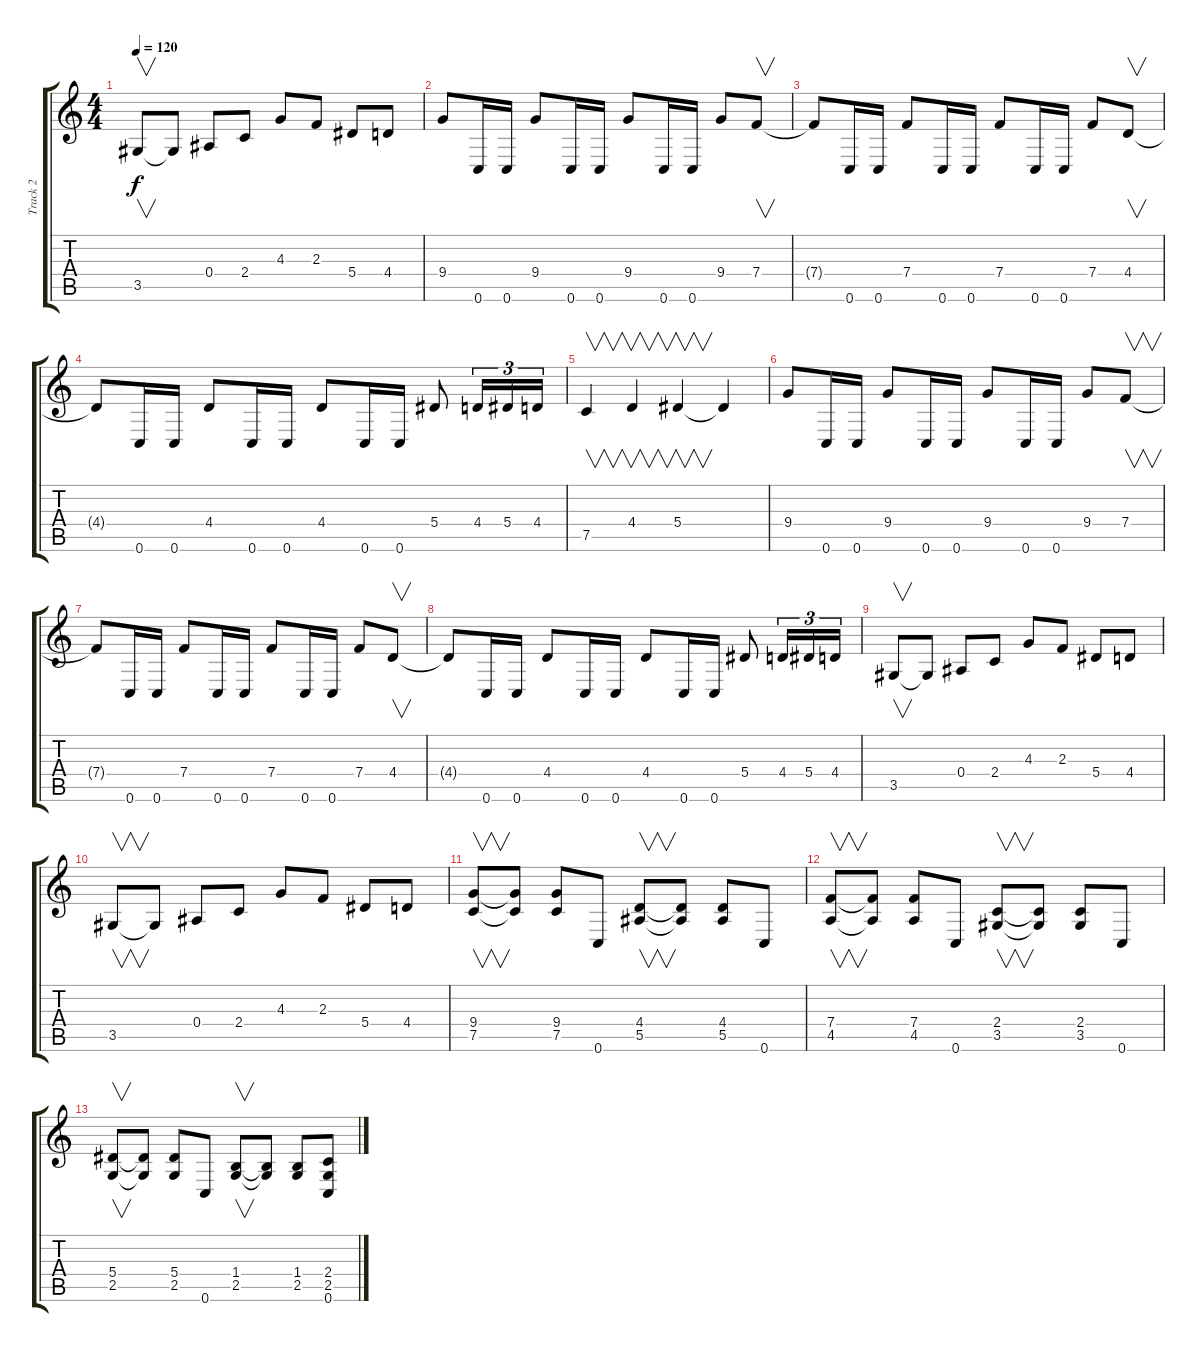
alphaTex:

\track ("Track 2" "Track 2") {instrument distortionguitar}
\staff {score tabs}
\tuning (C4 G3 Eb3 Bb2 F2 C2) {hide}
\ts (4 4)
\tempo 120
\clef g2
\ks c
3.5.8{v dy f} 3.5{t}.8 0.4.8 2.4.8 4.3.8 2.3.8 5.4.8 4.4.8 |
9.4.8 0.6.16 0.6.16 9.4.8 0.6.16 0.6.16 9.4.8 0.6.16 0.6.16 9.4.8 7.4.8{v} |
7.4{t}.8 0.6.16 0.6.16 7.4.8 0.6.16 0.6.16 7.4.8 0.6.16 0.6.16 7.4.8 4.4.8{v} |
4.4{t}.8 0.6.16 0.6.16 4.4.8 0.6.16 0.6.16 4.4.8 0.6.16 0.6.16 5.4.8 4.4.16{tu (3 2)} 5.4.16{tu (3 2)} 4.4.16{tu (3 2)} |
7.5.4{v} 4.4.4{v} 5.4.4{v} 5.4{t}.4 |
9.4.8 0.6.16 0.6.16 9.4.8 0.6.16 0.6.16 9.4.8 0.6.16 0.6.16 9.4.8 7.4.8{v} |
7.4{t}.8 0.6.16 0.6.16 7.4.8 0.6.16 0.6.16 7.4.8 0.6.16 0.6.16 7.4.8 4.4.8{v} |
4.4{t}.8 0.6.16 0.6.16 4.4.8 0.6.16 0.6.16 4.4.8 0.6.16 0.6.16 5.4.8 4.4.16{tu (3 2)} 5.4.16{tu (3 2)} 4.4.16{tu (3 2)} |
3.5.8{v} 3.5{t}.8 0.4.8 2.4.8 4.3.8 2.3.8 5.4.8 4.4.8 |
3.5.8{v} 3.5{t}.8 0.4.8 2.4.8 4.3.8 2.3.8 5.4.8 4.4.8 |
(9.4 7.5).8{v} (9.4{t} 7.5{t}).8 (9.4 7.5).8 0.6.8 (4.4 5.5).8{v} (4.4{t} 5.5{t}).8 (4.4 5.5).8 0.6.8 |
(7.4 4.5).8{v} (7.4{t} 4.5{t}).8 (7.4 4.5).8 0.6.8 (2.4 3.5).8{v} (2.4{t} 3.5{t}).8 (2.4 3.5).8 0.6.8 |
(5.4 2.5).8{v} (5.4{t} 2.5{t}).8 (5.4 2.5).8 0.6.8 (1.4 2.5).8{v} (1.4{t} 2.5{t}).8 (1.4 2.5).8 (2.4 2.5 0.6).8
